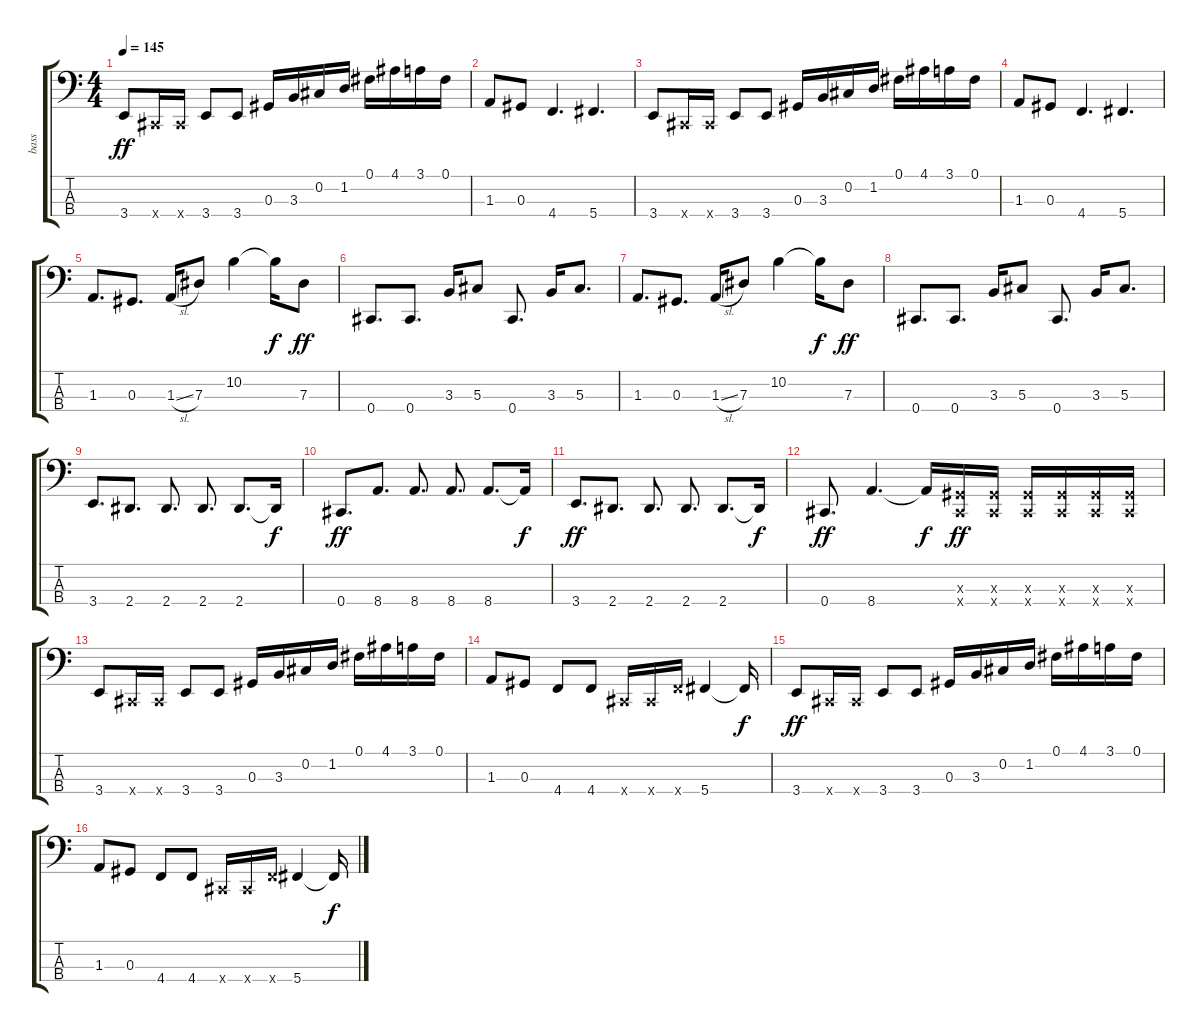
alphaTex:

\track ("bass" "bass") {instrument electricbasspick}
\staff {score tabs}
\tuning (Gb2 Db2 Ab1 Db1) {hide}
\ts (4 4)
\tempo 145
\clef f4
\ks c
3.4.8{dy ff} 0.4{x}.16 0.4{x}.16 3.4.8 3.4.8 0.3.16 3.3.16 0.2.16 1.2.16 0.1.16 4.1.16 3.1.16 0.1.16 |
1.3.8 0.3.8 4.4.4{d} 5.4.4{d} |
3.4.8 0.4{x}.16 0.4{x}.16 3.4.8 3.4.8 0.3.16 3.3.16 0.2.16 1.2.16 0.1.16 4.1.16 3.1.16 0.1.16 |
1.3.8 0.3.8 4.4.4{d} 5.4.4{d} |
1.3.8{d} 0.3.8{d} 1.3{sl}.16 7.3.8 10.2.4 10.2{t}.16{dy f} 7.3.8{dy ff} |
0.4.8{d} 0.4.8{d} 3.3.16 5.3.8 0.4.8{d} 3.3.16 5.3.8{d} |
1.3.8{d} 0.3.8{d} 1.3{sl}.16 7.3.8 10.2.4 10.2{t}.16{dy f} 7.3.8{dy ff} |
0.4.8{d} 0.4.8{d} 3.3.16 5.3.8 0.4.8{d} 3.3.16 5.3.8{d} |
3.4.8{d} 2.4.8{d} 2.4.8{d} 2.4.8{d} 2.4.8{d} 2.4{t}.16{dy f} |
0.4.8{d dy ff} 8.4.8{d} 8.4.8{d} 8.4.8{d} 8.4.8{d} 8.4{t}.16{dy f} |
3.4.8{d dy ff} 2.4.8{d} 2.4.8{d} 2.4.8{d} 2.4.8{d} 2.4{t}.16{dy f} |
0.4.8{d dy ff} 8.4.4{d} 8.4{t}.16{dy f} (0.3{x} 0.4{x}).16{dy ff} (0.3{x} 0.4{x}).16 (0.3{x} 0.4{x}).16 (0.3{x} 0.4{x}).16 (0.3{x} 0.4{x}).16 (0.3{x} 0.4{x}).16 |
3.4.8 0.4{x}.16 0.4{x}.16 3.4.8 3.4.8 0.3.16 3.3.16 0.2.16 1.2.16 0.1.16 4.1.16 3.1.16 0.1.16 |
1.3.8 0.3.8 4.4.8 4.4.8 0.4{x}.16 0.4{x}.16 4.4{x}.16 5.4.4 5.4{t}.16{dy f} |
3.4.8{dy ff} 0.4{x}.16 0.4{x}.16 3.4.8 3.4.8 0.3.16 3.3.16 0.2.16 1.2.16 0.1.16 4.1.16 3.1.16 0.1.16 |
1.3.8 0.3.8 4.4.8 4.4.8 0.4{x}.16 0.4{x}.16 4.4{x}.16 5.4.4 5.4{t}.16{dy f}
